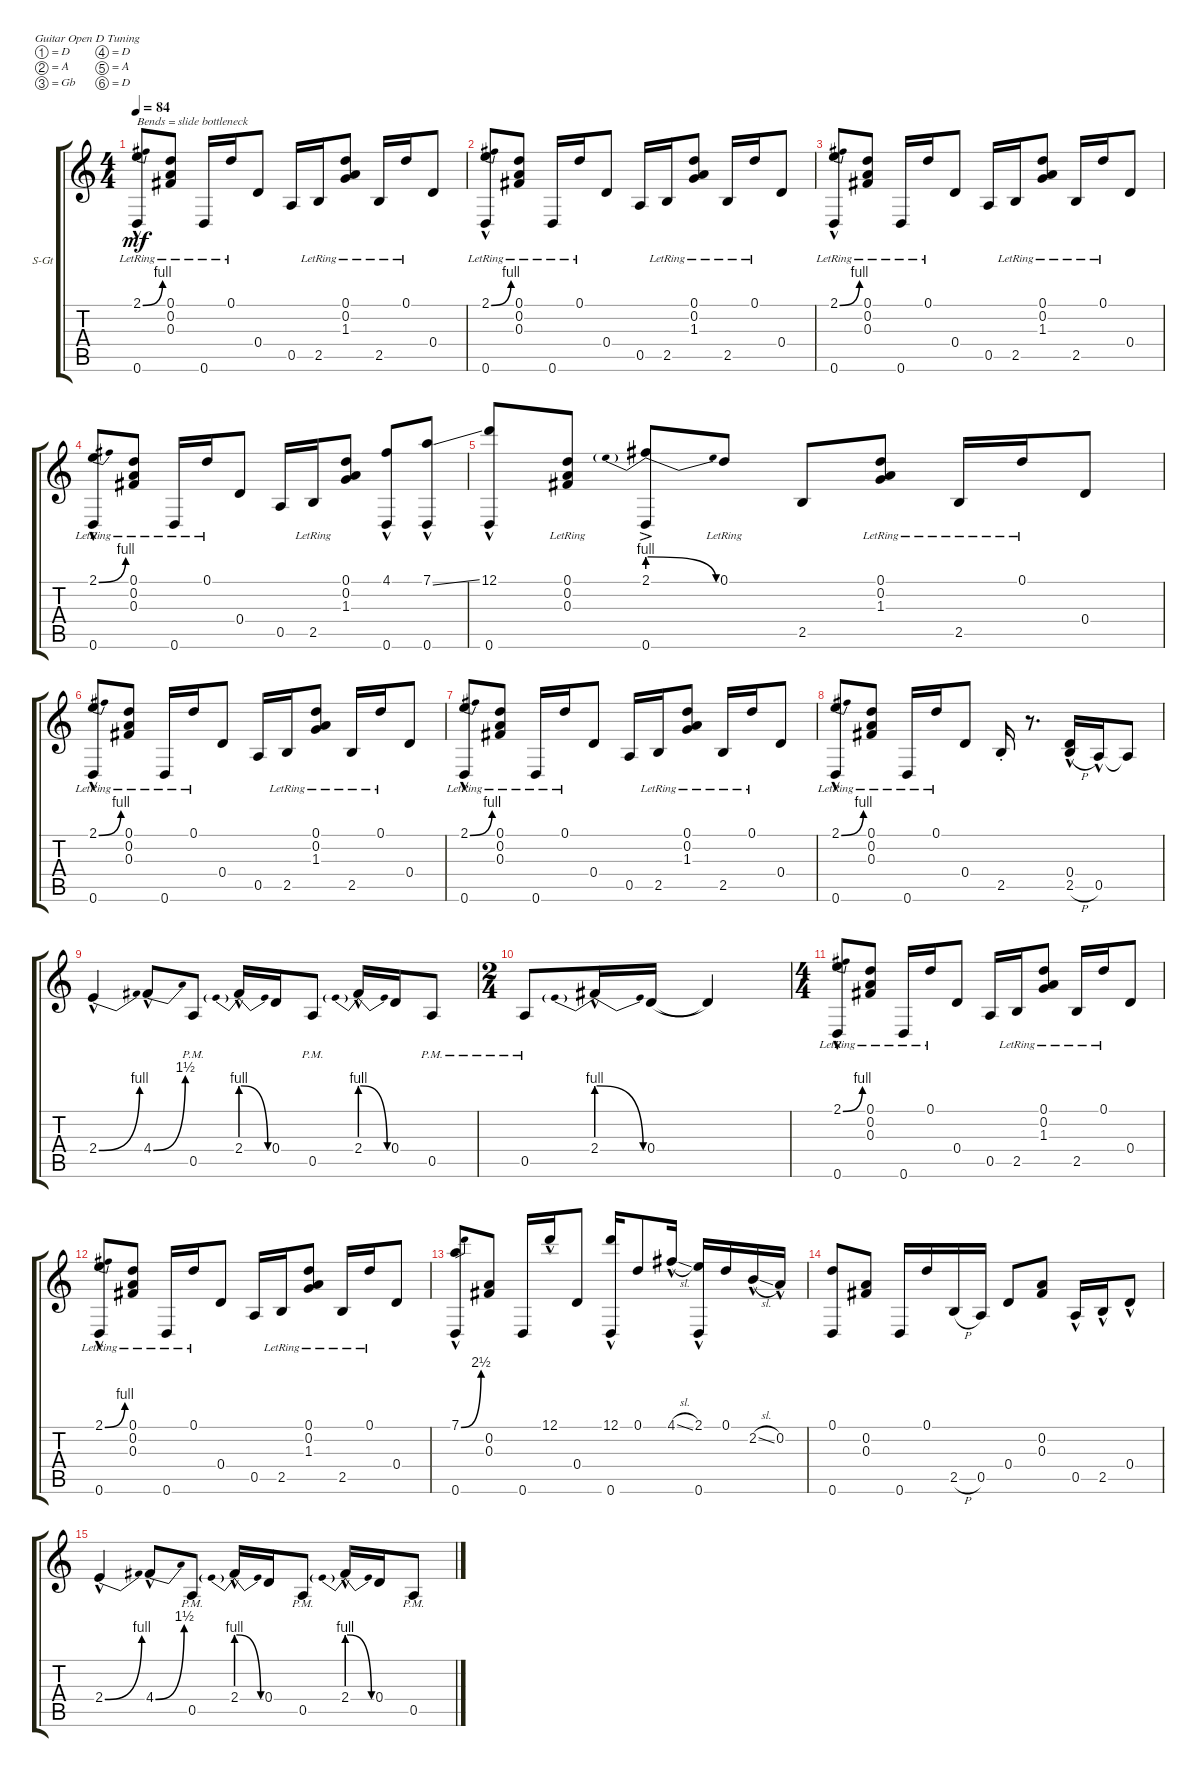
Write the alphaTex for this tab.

\defaultSystemsLayout 4
\bracketExtendMode groupsimilarinstruments
\firstSystemTrackNameOrientation horizontal
\otherSystemsTrackNameOrientation horizontal
\track ("Steel Guitar" "S-Gt") {instrument acousticguitarsteel}
\staff {score tabs}
\tuning (D4 A3 Gb3 D3 A2 D2)
\ts (4 4)
\tempo 84
\clef g2
\ks c
(2.1{be (bend 0 0 60 4) hac lr} 0.6).8{txt "Bends = slide bottleneck" dy mf instrument acousticguitarsteel} (0.1{lr} 0.2{lr} 0.3{lr}).8 0.6{lr}.16 0.1{lr}.16 0.4.8 0.5.16 2.5{lr}.16 (1.3{lr} 0.2{lr} 0.1{lr}).8 2.5{lr}.16 0.1{lr}.16 0.4.8 |
(2.1{be (bend 0 0 60 4) hac lr} 0.6).8 (0.1{lr} 0.2{lr} 0.3{lr}).8 0.6{lr}.16 0.1{lr}.16 0.4.8 0.5.16 2.5{lr}.16 (1.3{lr} 0.2{lr} 0.1{lr}).8 2.5{lr}.16 0.1{lr}.16 0.4.8 |
(2.1{be (bend 0 0 60 4) hac lr} 0.6).8 (0.1{lr} 0.2{lr} 0.3{lr}).8 0.6{lr}.16 0.1{lr}.16 0.4.8 0.5.16 2.5{lr}.16 (1.3{lr} 0.2{lr} 0.1{lr}).8 2.5{lr}.16 0.1{lr}.16 0.4.8 |
(2.1{be (bend 0 0 60 4) hac lr} 0.6).8 (0.1{lr} 0.2{lr} 0.3{lr}).8 0.6{lr}.16 0.1{lr}.16 0.4.8 0.5.16 2.5{lr}.16 (1.3 0.2 0.1).8 (0.6 4.1{hac}).8 (0.6 7.1{ss hac}).8 |
(0.6 12.1{hac}).8 (0.1{lr} 0.2{lr} 0.3{lr}).8 (0.6 2.1{be (prebendrelease 0 4 59.4 0) ac}).8 0.1{lr}.8 2.5.8 (1.3{lr} 0.2{lr} 0.1{lr}).8 2.5{lr}.16 0.1{lr}.16 0.4.8 |
(2.1{be (bend 0 0 60 4) hac lr} 0.6).8 (0.1{lr} 0.2{lr} 0.3{lr}).8 0.6{lr}.16 0.1{lr}.16 0.4.8 0.5.16 2.5{lr}.16 (1.3{lr} 0.2{lr} 0.1{lr}).8 2.5{lr}.16 0.1{lr}.16 0.4.8 |
(2.1{be (bend 0 0 60 4) hac lr} 0.6).8 (0.1{lr} 0.2{lr} 0.3{lr}).8 0.6{lr}.16 0.1{lr}.16 0.4.8 0.5.16 2.5{lr}.16 (1.3{lr} 0.2{lr} 0.1{lr}).8 2.5{lr}.16 0.1{lr}.16 0.4.8 |
(2.1{be (bend 0 0 60 4) hac lr} 0.6).8 (0.1{lr} 0.2{lr} 0.3{lr}).8 0.6{lr}.16 0.1{lr}.16 0.4.8 2.5{st}.16 r.8{d} (2.5{h hac} 0.4).16 0.5{hac}.16 0.5{t}.8 |
2.4{be (bend 0 0 15 4) hac}.4 4.4{be (bend 0 0 14.399999999999999 6) hac}.8 0.5{pm}.8 2.4{be (prebendrelease 0 4 15 0) hac}.16 0.4.16 0.5{pm}.8 2.4{be (prebendrelease 0 4 15 0) hac}.16 0.4.16 0.5{pm}.8 |
\ts (2 4)
0.5{pm}.8 2.4{be (prebendrelease 0 4 15 0) hac}.16 0.4.16{legatoorigin} 0.4{t}.4 |
\ts (4 4)
(2.1{be (bend 0 0 60 4) hac lr} 0.6).8 (0.1{lr} 0.2{lr} 0.3{lr}).8 0.6{lr}.16 0.1{lr}.16 0.4.8 0.5.16 2.5{lr}.16 (1.3{lr} 0.2{lr} 0.1{lr}).8 2.5{lr}.16 0.1{lr}.16 0.4.8 |
(2.1{be (bend 0 0 60 4) hac lr} 0.6).8 (0.1{lr} 0.2{lr} 0.3{lr}).8 0.6{lr}.16 0.1{lr}.16 0.4.8 0.5.16 2.5{lr}.16 (1.3{lr} 0.2{lr} 0.1{lr}).8 2.5{lr}.16 0.1{lr}.16 0.4.8 |
(7.1{be (bend 0 0 15 10) hac} 0.6).8 (0.2 0.3).8 0.6.16 12.1{hac}.16 0.4.8 (12.1{hac} 0.6).16 0.1.8 4.1{sl hac}.16 (0.6 2.1{hac}).16 0.1.16 2.2{sl hac}.16 0.2{hac}.16 |
(0.1 0.6).8 (0.2 0.3).8 0.6.16 0.1.16 2.5{h}.16 0.5.16 0.4.8 (0.2 0.3).8 0.5{hac}.16 2.5{hac}.16 0.4{hac}.8 |
2.4{be (bend 0 0 15 4) hac}.4 4.4{be (bend 0 0 14.399999999999999 6) hac}.8 0.5{pm}.8 2.4{be (prebendrelease 0 4 15 0) hac}.16 0.4.16 0.5{pm}.8 2.4{be (prebendrelease 0 4 15 0) hac}.16 0.4.16 0.5{pm}.8
